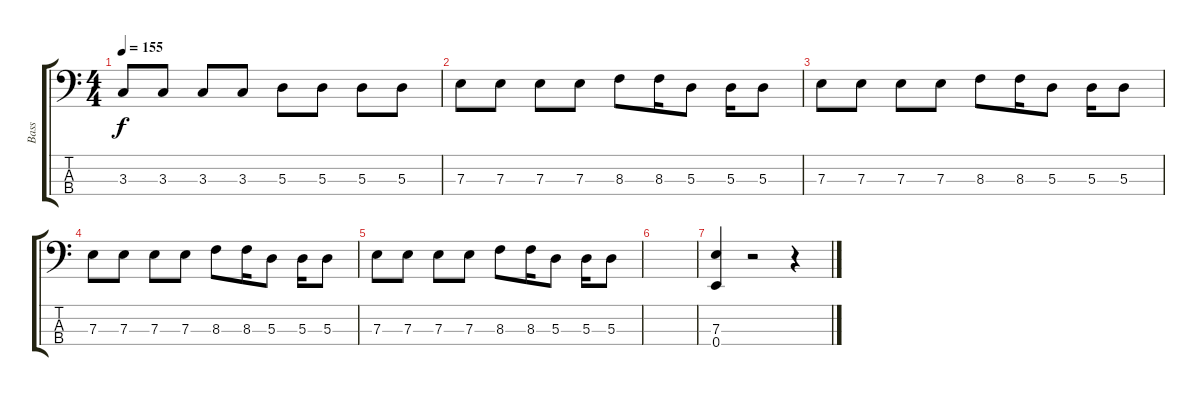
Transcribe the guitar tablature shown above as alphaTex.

\track ("Bass" "Bass") {instrument electricbassfinger}
\staff {score tabs}
\tuning (G2 D2 A1 E1) {hide}
\ts (4 4)
\tempo 155
\clef f4
\ks c
3.3.8{dy f} 3.3.8 3.3.8 3.3.8 5.3.8 5.3.8 5.3.8 5.3.8 |
7.3.8 7.3.8 7.3.8 7.3.8 8.3.8 8.3.16 5.3.8 5.3.16 5.3.8 |
7.3.8 7.3.8 7.3.8 7.3.8 8.3.8 8.3.16 5.3.8 5.3.16 5.3.8 |
7.3.8 7.3.8 7.3.8 7.3.8 8.3.8 8.3.16 5.3.8 5.3.16 5.3.8 |
7.3.8 7.3.8 7.3.8 7.3.8 8.3.8 8.3.16 5.3.8 5.3.16 5.3.8 |
|
(7.3 0.4).4 r.2 r.4
